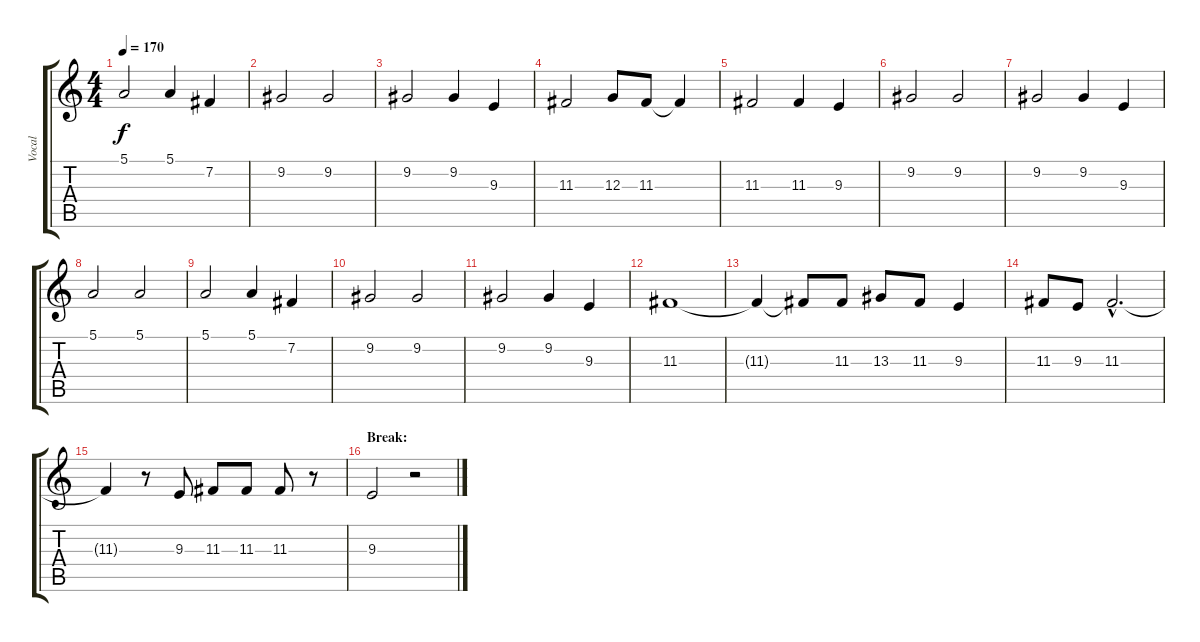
\track ("Vocal" "Vocal") {instrument oboe}
\staff {score tabs}
\tuning (E4 B3 G3 D3 A2 E2) {hide}
\ts (4 4)
\tempo 170
\clef g2
\ks c
5.1.2{dy f} 5.1.4 7.2.4 |
9.2.2 9.2.2 |
9.2.2 9.2.4 9.3.4 |
11.3.2 12.3.8 11.3.8 11.3{t}.4 |
11.3.2 11.3.4 9.3.4 |
9.2.2 9.2.2 |
9.2.2 9.2.4 9.3.4 |
5.1.2 5.1.2 |
5.1.2 5.1.4 7.2.4 |
9.2.2 9.2.2 |
9.2.2 9.2.4 9.3.4 |
11.3.1 |
11.3{t}.4 11.3{t}.8 11.3.8 13.3.8 11.3.8 9.3.4 |
11.3.8 9.3.8 11.3{hac}.2{d} |
11.3{t}.4 r.8 9.3.8 11.3.8 11.3.8 11.3.8 r.8 |
\section ("" "Break:")
9.3.2 r.2
